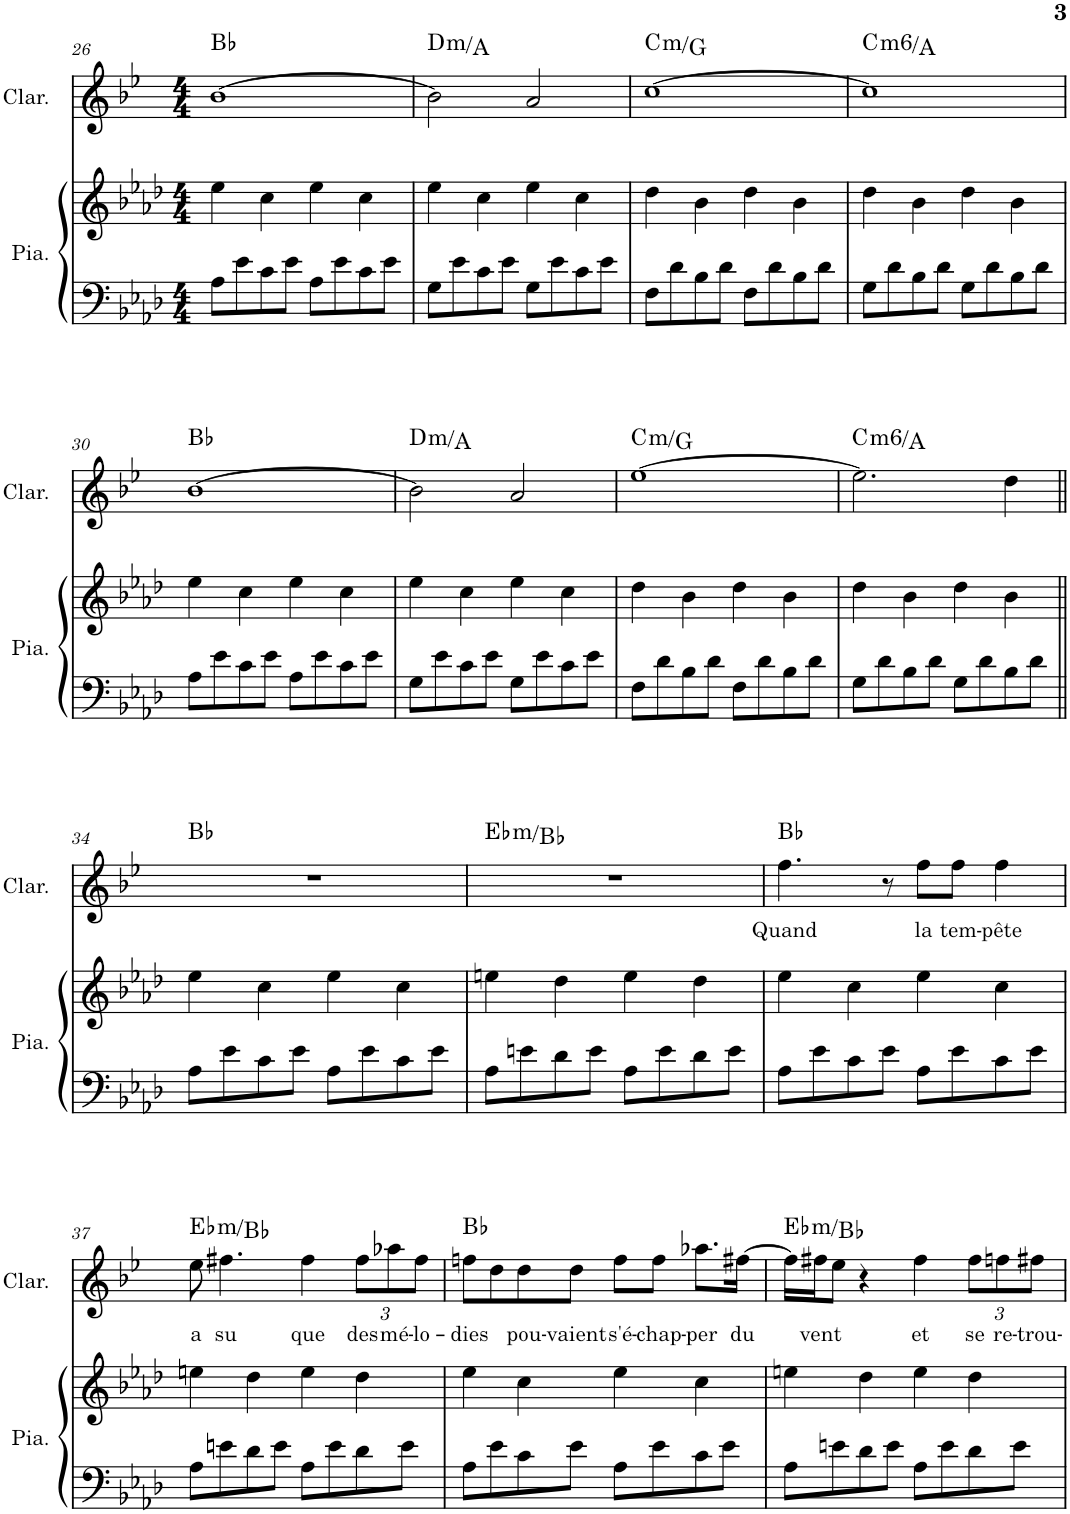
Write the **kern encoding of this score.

**kern	**kern	**kern	**text	**harte
*part2	*part2	*part1	*part1	*part1
*staff3	*staff2	*staff1	*staff1	*
*I"Piano	*	*I"Clarinette	*	*
*I'Pia.	*	*I'Clar.	*	*
!!LO:PB:g=z
*clefF4	*clefG2	*clefG2	*	*
*	*	*Trd1c2	*	*
*k[b-e-a-d-]	*k[b-e-a-d-]	*k[b-e-]	*	*
*M4/4	*M4/4	*M4/4	*	*
=26	=26	=26	=26	=26
8A-\L	4ee-\	[1b-	.	Bb:maj
8e-\	.	.	.	.
8c\	4cc\	.	.	.
8e-\J	.	.	.	.
8A-\L	4ee-\	.	.	.
8e-\	.	.	.	.
8c\	4cc\	.	.	.
8e-\J	.	.	.	.
=27	=27	=27	=27	=27
!	!	!	!	!LO:H:kt=m
8G\L	4ee-\	2b-\]	.	D:min/5
8e-\	.	.	.	.
8c\	4cc\	.	.	.
8e-\J	.	.	.	.
8G\L	4ee-\	2a/	.	.
8e-\	.	.	.	.
8c\	4cc\	.	.	.
8e-\J	.	.	.	.
=28	=28	=28	=28	=28
!	!	!	!	!LO:H:kt=m
8F\L	4dd-\	[1cc	.	C:min/5
8d-\	.	.	.	.
8B-\	4b-\	.	.	.
8d-\J	.	.	.	.
8F\L	4dd-\	.	.	.
8d-\	.	.	.	.
8B-\	4b-\	.	.	.
8d-\J	.	.	.	.
=29	=29	=29	=29	=29
!	!	!	!	!LO:H:kt=m6
8G\L	4dd-\	1cc]	.	C:min6/6
8d-\	.	.	.	.
8B-\	4b-\	.	.	.
8d-\J	.	.	.	.
8G\L	4dd-\	.	.	.
8d-\	.	.	.	.
8B-\	4b-\	.	.	.
8d-\J	.	.	.	.
!!LO:LB:g=z
=30	=30	=30	=30	=30
8A-\L	4ee-\	[1b-	.	Bb:maj
8e-\	.	.	.	.
8c\	4cc\	.	.	.
8e-\J	.	.	.	.
8A-\L	4ee-\	.	.	.
8e-\	.	.	.	.
8c\	4cc\	.	.	.
8e-\J	.	.	.	.
=31	=31	=31	=31	=31
!	!	!	!	!LO:H:kt=m
8G\L	4ee-\	2b-\]	.	D:min/5
8e-\	.	.	.	.
8c\	4cc\	.	.	.
8e-\J	.	.	.	.
8G\L	4ee-\	2a/	.	.
8e-\	.	.	.	.
8c\	4cc\	.	.	.
8e-\J	.	.	.	.
=32	=32	=32	=32	=32
!	!	!	!	!LO:H:kt=m
8F\L	4dd-\	[1ee-	.	C:min/5
8d-\	.	.	.	.
8B-\	4b-\	.	.	.
8d-\J	.	.	.	.
8F\L	4dd-\	.	.	.
8d-\	.	.	.	.
8B-\	4b-\	.	.	.
8d-\J	.	.	.	.
=33	=33	=33	=33	=33
!	!	!	!	!LO:H:kt=m6
8G\L	4dd-\	2.ee-\]	.	C:min6/6
8d-\	.	.	.	.
8B-\	4b-\	.	.	.
8d-\J	.	.	.	.
8G\L	4dd-\	.	.	.
8d-\	.	.	.	.
8B-\	4b-\	4dd\	.	.
8d-\J	.	.	.	.
!!LO:LB:g=z
=34||	=34||	=34||	=34||	=34||
8A-\L	4ee-\	1r	.	Bb:maj
8e-\	.	.	.	.
8c\	4cc\	.	.	.
8e-\J	.	.	.	.
8A-\L	4ee-\	.	.	.
8e-\	.	.	.	.
8c\	4cc\	.	.	.
8e-\J	.	.	.	.
=35	=35	=35	=35	=35
!	!	!	!	!LO:H:kt=m
8A-\L	4een\	1r	.	Eb:min/5
8en\	.	.	.	.
8d-\	4dd-\	.	.	.
8e\J	.	.	.	.
8A-\L	4ee\	.	.	.
8e\	.	.	.	.
8d-\	4dd-\	.	.	.
8e\J	.	.	.	.
=36	=36	=36	=36	=36
!	!	!	!LO:LY:b	!
8A-\L	4ee-\	4.ff\	Quand	Bb:maj
8e-\	.	.	.	.
8c\	4cc\	.	.	.
8e-\J	.	8r	.	.
!	!	!	!LO:LY:b	!
8A-\L	4ee-\	8ff\L	la	.
!	!	!	!LO:LY:b	!
8e-\	.	8ff\J	tem-	.
!	!	!	!LO:LY:b	!
8c\	4cc\	4ff\	-pête	.
8e-\J	.	.	.	.
!!LO:LB:g=z
=37	=37	=37	=37	=37
!	!	!	!LO:LY:b	!LO:H:kt=m
8A-\L	4een\	8ee-\	a	Eb:min/5
!	!	!	!LO:LY:b	!
8en\	.	4.ff#X\	su	.
8d-\	4dd-\	.	.	.
8e\J	.	.	.	.
!	!	!	!LO:LY:b	!
8A-\L	4ee\	4ff#\	que	.
8e\	.	.	.	.
*	*	*Xbrackettup	*	*
!	!	!	!LO:LY:b	!
8d-\	4dd-\	12ff#\L	des	.
!	!	!	!LO:LY:b	!
.	.	12aa-X\	mé-	.
8e\J	.	.	.	.
!	!	!	!LO:LY:b	!
.	.	12ff#\J	-lo-	.
=38	=38	=38	=38	=38
!	!	!	!LO:LY:b	!
8A-\L	4ee-\	8ffn\L	-dies	Bb:maj
8e-\	.	8dd\	.	.
!	!	!	!LO:LY:b	!
8c\	4cc\	8dd\	pou-	.
!	!	!	!LO:LY:b	!
8e-\J	.	8dd\J	-vaient	.
!	!	!	!LO:LY:b	!
8A-\L	4ee-\	8ff\L	s'é-	.
!	!	!	!LO:LY:b	!
8e-\	.	8ff\J	-chap-	.
!	!	!	!LO:LY:b	!
8c\	4cc\	8.aa-X\L	-per	.
8e-\J	.	.	.	.
!	!	!	!LO:LY:b	!
.	.	[16ff#X\Jk	du	.
=39	=39	=39	=39	=39
!	!	!	!	!LO:H:kt=m
8A-\L	4een\	16ff#\LL]	.	Eb:min/5
!	!	!	!LO:LY:b	!
.	.	16ff#X\J	vent	.
8en\	.	8ee-\J	.	.
8d-\	4dd-\	4r	.	.
8e\J	.	.	.	.
!	!	!	!LO:LY:b	!
8A-\L	4ee\	4ff#\	et	.
8e\	.	.	.	.
!	!	!	!LO:LY:b	!
8d-\	4dd-\	12ff#\L	se	.
!	!	!	!LO:LY:b	!
.	.	12ffn\	re-	.
8e\J	.	.	.	.
!	!	!	!LO:LY:b	!
.	.	12ff#X\J	-trou-	.
=	=	=	=	=
*-	*-	*-	*-	*-
